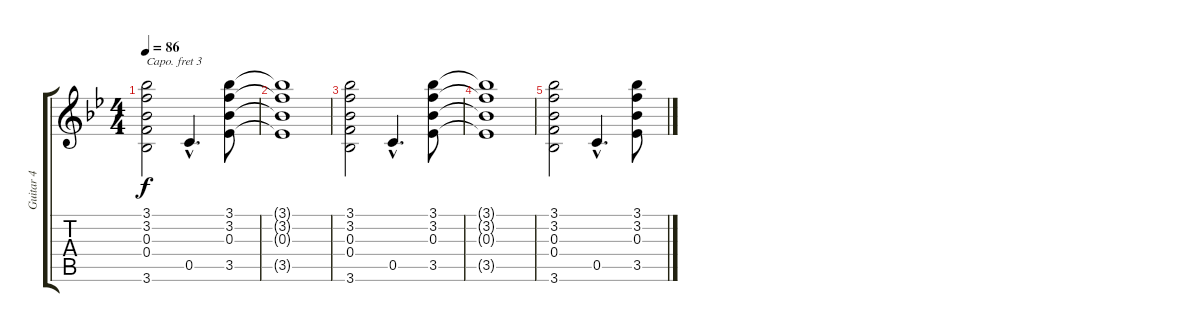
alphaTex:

\track ("Guitar 4" "Guitar 4") {instrument electricguitarjazz}
\staff {score tabs}
\capo 3
\tuning (E4 B3 G3 D3 A2 E2) {hide}
\ts (4 4)
\tempo 86
\clef g2
\ks bb
(3.1 3.2 0.3 0.4 3.6).2{dy f} 0.5{hac}.4{d} (3.1 3.2 0.3 3.5).8 |
(3.1{t} 3.2{t} 0.3{t} 3.5{t}).1{volume 0} |
(3.1 3.2 0.3 0.4 3.6).2 0.5{hac}.4{d} (3.1 3.2 0.3 3.5).8 |
(3.1{t} 3.2{t} 0.3{t} 3.5{t}).1 |
(3.1 3.2 0.3 0.4 3.6).2 0.5{hac}.4{d} (3.1 3.2 0.3 3.5).8
